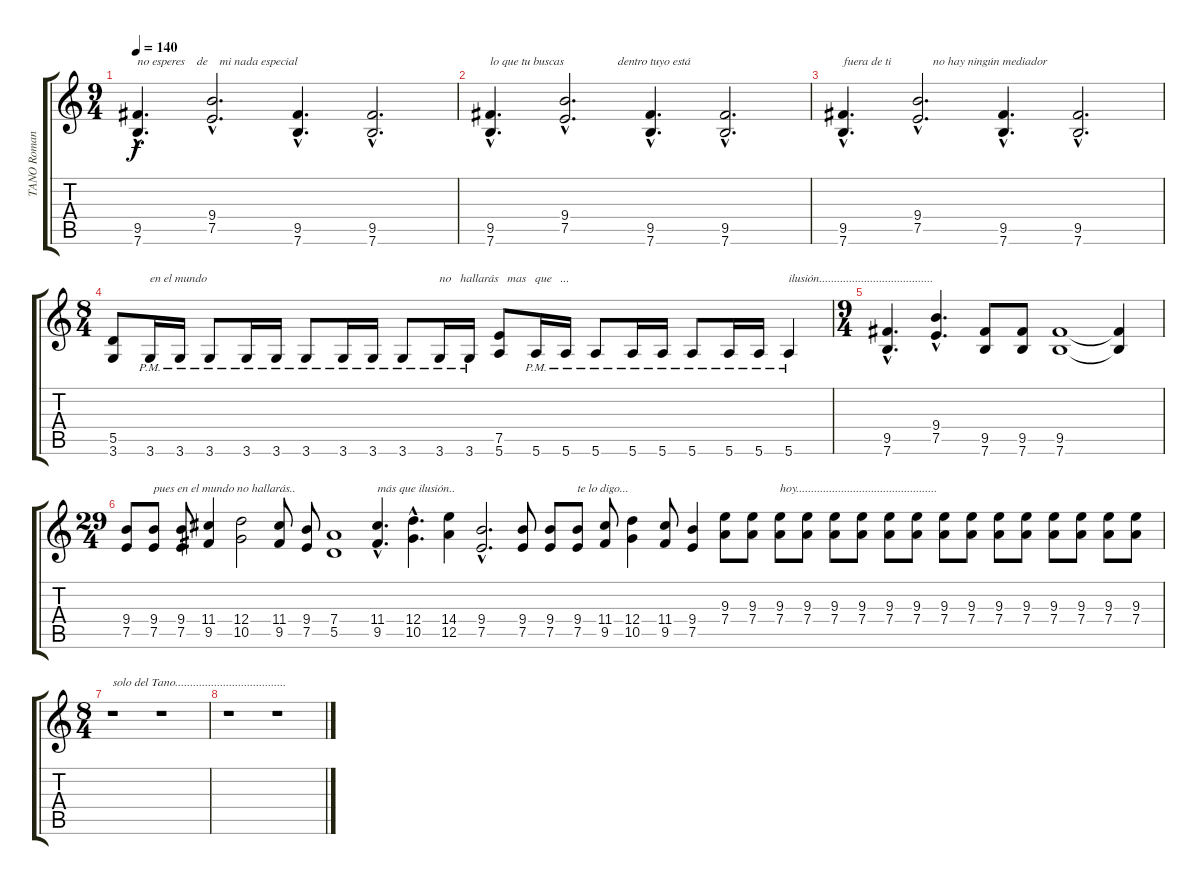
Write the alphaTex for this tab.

\track ("TANO Romano" "TANO Roman") {instrument distortionguitar}
\staff {score tabs}
\tuning (E4 B3 G3 D3 A2 E2) {hide}
\ts (9 4)
\tempo 140
\clef g2
\ks c
(9.5{hac} 7.6{hac}).4{d txt "no esperes    de    mi nada especial" dy f} (9.4{hac} 7.5{hac}).2{d} (9.5{hac} 7.6{hac}).4{d} (9.5{hac} 7.6{hac}).2{d} |
(9.5{hac} 7.6{hac}).4{d txt "lo que tu buscas                  dentro tuyo está"} (9.4{hac} 7.5{hac}).2{d} (9.5{hac} 7.6{hac}).4{d} (9.5{hac} 7.6{hac}).2{d} |
(9.5{hac} 7.6{hac}).4{d txt "fuera de ti              no hay ningún mediador"} (9.4{hac} 7.5{hac}).2{d} (9.5{hac} 7.6{hac}).4{d} (9.5{hac} 7.6{hac}).2{d} |
\ts (8 4)
(5.5 3.6).8 3.6{pm}.16{txt "en el mundo"} 3.6{pm}.16 3.6{pm}.8 3.6{pm}.16 3.6{pm}.16 3.6{pm}.8 3.6{pm}.16 3.6{pm}.16 3.6{pm}.8 3.6{pm}.16{txt "no   hallarás   mas   que   ..."} 3.6{pm}.16 (7.5 5.6).8 5.6{pm}.16 5.6{pm}.16 5.6{pm}.8 5.6{pm}.16 5.6{pm}.16 5.6{pm}.8 5.6{pm}.16 5.6{pm}.16 5.6{pm}.4{txt "ilusión......................................"} |
\ts (9 4)
(9.5{hac} 7.6{hac}).4{d} (9.4{hac} 7.5{hac}).4{d} (9.5 7.6).8 (9.5 7.6).8 (9.5 7.6).1 (9.5{t} 7.6{t}).4 |
\ts (29 4)
(9.4 7.5).8 (9.4 7.5).8{txt "pues en el mundo no hallarás.."} (9.4 7.5).8 (11.4 9.5).4 (12.4 10.5).2 (11.4 9.5).8 (9.4 7.5).8 (7.4 5.5).1 (11.4{hac} 9.5{hac}).4{d txt "más que ilusión.."} (12.4{hac} 10.5{hac}).4{d} (14.4 12.5).4 (9.4{hac} 7.5{hac}).2{d} (9.4 7.5).8 (9.4 7.5).8 (9.4 7.5).8{txt "te lo digo..."} (11.4 9.5).8 (12.4 10.5).4 (11.4 9.5).8 (9.4 7.5).4 (9.3 7.4).8 (9.3 7.4).8 (9.3 7.4).8{txt "hoy..............................................."} (9.3 7.4).8 (9.3 7.4).8 (9.3 7.4).8 (9.3 7.4).8 (9.3 7.4).8 (9.3 7.4).8 (9.3 7.4).8 (9.3 7.4).8 (9.3 7.4).8 (9.3 7.4).8 (9.3 7.4).8 (9.3 7.4).8 (9.3 7.4).8 |
\ts (8 4)
r.1{txt "solo del Tano....................................."} r.1 |
r.1 r.1
